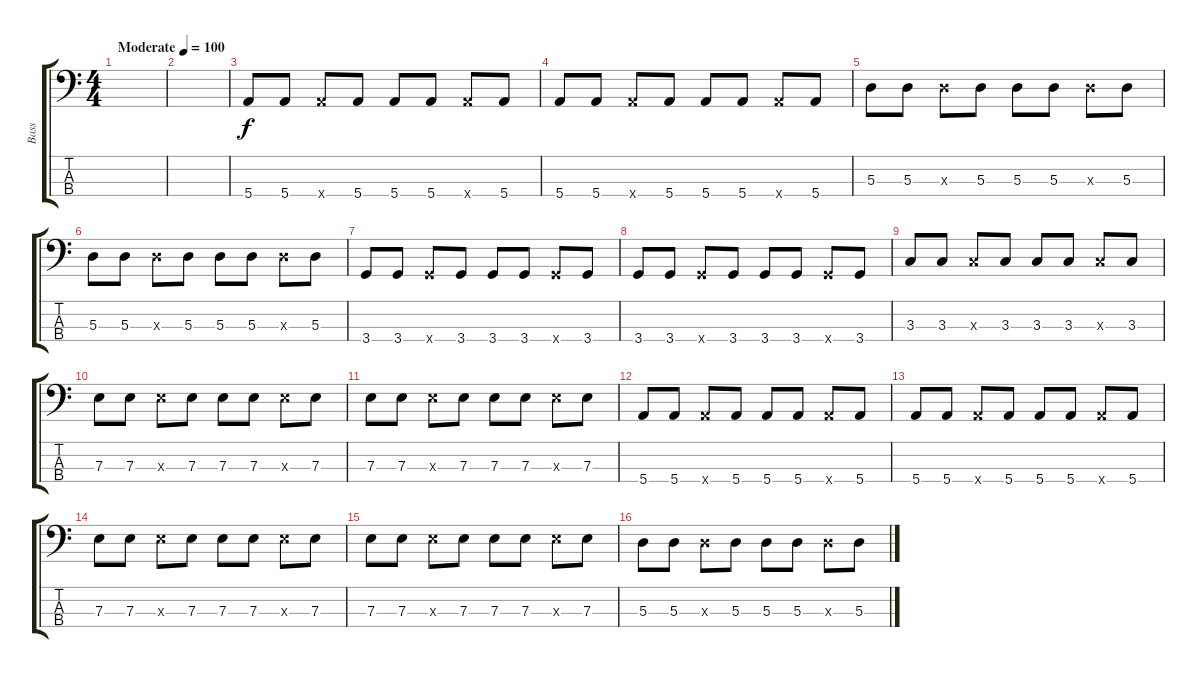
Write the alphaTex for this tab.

\track ("Bass" "Bass") {instrument electricbassfinger}
\staff {score tabs}
\tuning (G2 D2 A1 E1) {hide}
\ts (4 4)
\tempo (100 "Moderate")
\clef f4
\ks c
|
|
5.4.8 5.4.8 5.4{x}.8 5.4.8 5.4.8 5.4.8 5.4{x}.8 5.4.8 |
5.4.8 5.4.8 5.4{x}.8 5.4.8 5.4.8 5.4.8 5.4{x}.8 5.4.8 |
5.3.8 5.3.8 5.3{x}.8 5.3.8 5.3.8 5.3.8 5.3{x}.8 5.3.8 |
5.3.8 5.3.8 5.3{x}.8 5.3.8 5.3.8 5.3.8 5.3{x}.8 5.3.8 |
3.4.8 3.4.8 3.4{x}.8 3.4.8 3.4.8 3.4.8 3.4{x}.8 3.4.8 |
3.4.8 3.4.8 3.4{x}.8 3.4.8 3.4.8 3.4.8 3.4{x}.8 3.4.8 |
3.3.8 3.3.8 3.3{x}.8 3.3.8 3.3.8 3.3.8 3.3{x}.8 3.3.8 |
7.3.8 7.3.8 7.3{x}.8 7.3.8 7.3.8 7.3.8 7.3{x}.8 7.3.8 |
7.3.8 7.3.8 7.3{x}.8 7.3.8 7.3.8 7.3.8 7.3{x}.8 7.3.8 |
5.4.8 5.4.8 5.4{x}.8 5.4.8 5.4.8 5.4.8 5.4{x}.8 5.4.8 |
5.4.8 5.4.8 5.4{x}.8 5.4.8 5.4.8 5.4.8 5.4{x}.8 5.4.8 |
7.3.8 7.3.8 7.3{x}.8 7.3.8 7.3.8 7.3.8 7.3{x}.8 7.3.8 |
7.3.8 7.3.8 7.3{x}.8 7.3.8 7.3.8 7.3.8 7.3{x}.8 7.3.8 |
5.3.8 5.3.8 5.3{x}.8 5.3.8 5.3.8 5.3.8 5.3{x}.8 5.3.8
